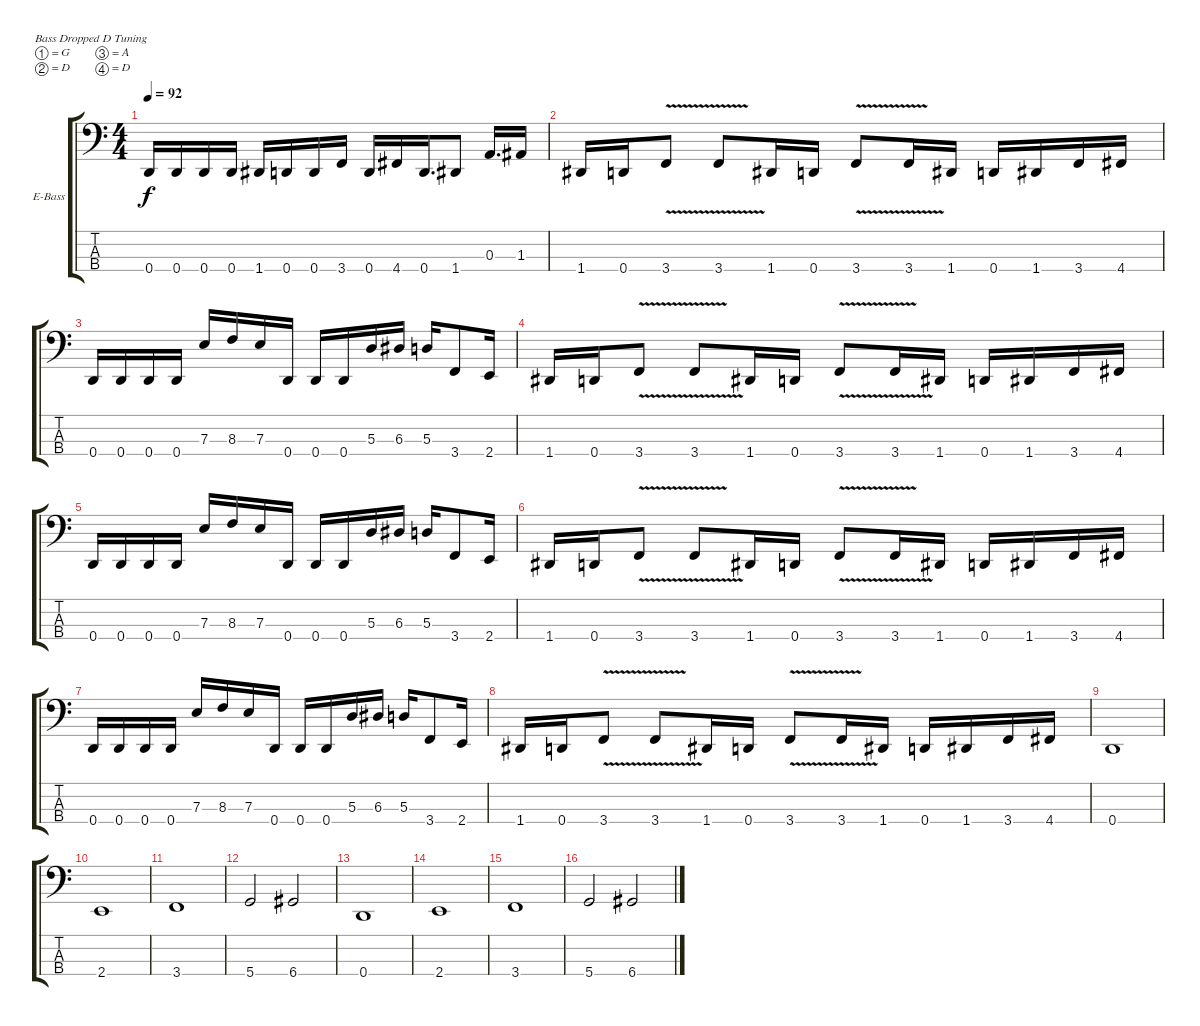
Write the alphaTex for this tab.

\bracketExtendMode groupsimilarinstruments
\firstSystemTrackNameOrientation horizontal
\otherSystemsTrackNameOrientation horizontal
\track ("John Campbell" "E-Bass") {instrument electricbasspick}
\staff {score tabs}
\tuning (G2 D2 A1 D1)
\ts (4 4)
\tempo 92
\clef f4
\ks c
0.4.16{dy f} 0.4.16 0.4.16 0.4.16 1.4.16 0.4.16 0.4.16 3.4.16 0.4.16 4.4.16 0.4.16{d} 1.4.8 0.3.16{d} 1.3.16 |
1.4.16 0.4.16 3.4{v}.8 3.4{v}.8 1.4.16 0.4.16 3.4{v}.8 3.4{v}.16 1.4.16 0.4.16 1.4.16 3.4.16 4.4.16 |
0.4.16 0.4.16 0.4.16 0.4.16 7.3.16 8.3.16 7.3.16 0.4.16 0.4.16 0.4.16 5.3.16 6.3.16 5.3.16 3.4.8 2.4.16 |
1.4.16 0.4.16 3.4{v}.8 3.4{v}.8 1.4.16 0.4.16 3.4{v}.8 3.4{v}.16 1.4.16 0.4.16 1.4.16 3.4.16 4.4.16 |
0.4.16 0.4.16 0.4.16 0.4.16 7.3.16 8.3.16 7.3.16 0.4.16 0.4.16 0.4.16 5.3.16 6.3.16 5.3.16 3.4.8 2.4.16 |
1.4.16 0.4.16 3.4{v}.8 3.4{v}.8 1.4.16 0.4.16 3.4{v}.8 3.4{v}.16 1.4.16 0.4.16 1.4.16 3.4.16 4.4.16 |
0.4.16 0.4.16 0.4.16 0.4.16 7.3.16 8.3.16 7.3.16 0.4.16 0.4.16 0.4.16 5.3.16 6.3.16 5.3.16 3.4.8 2.4.16 |
1.4.16 0.4.16 3.4{v}.8 3.4{v}.8 1.4.16 0.4.16 3.4{v}.8 3.4{v}.16 1.4.16 0.4.16 1.4.16 3.4.16 4.4.16 |
0.4.1 |
2.4.1 |
3.4.1 |
5.4.2 6.4.2 |
0.4.1 |
2.4.1 |
3.4.1 |
5.4.2 6.4.2
